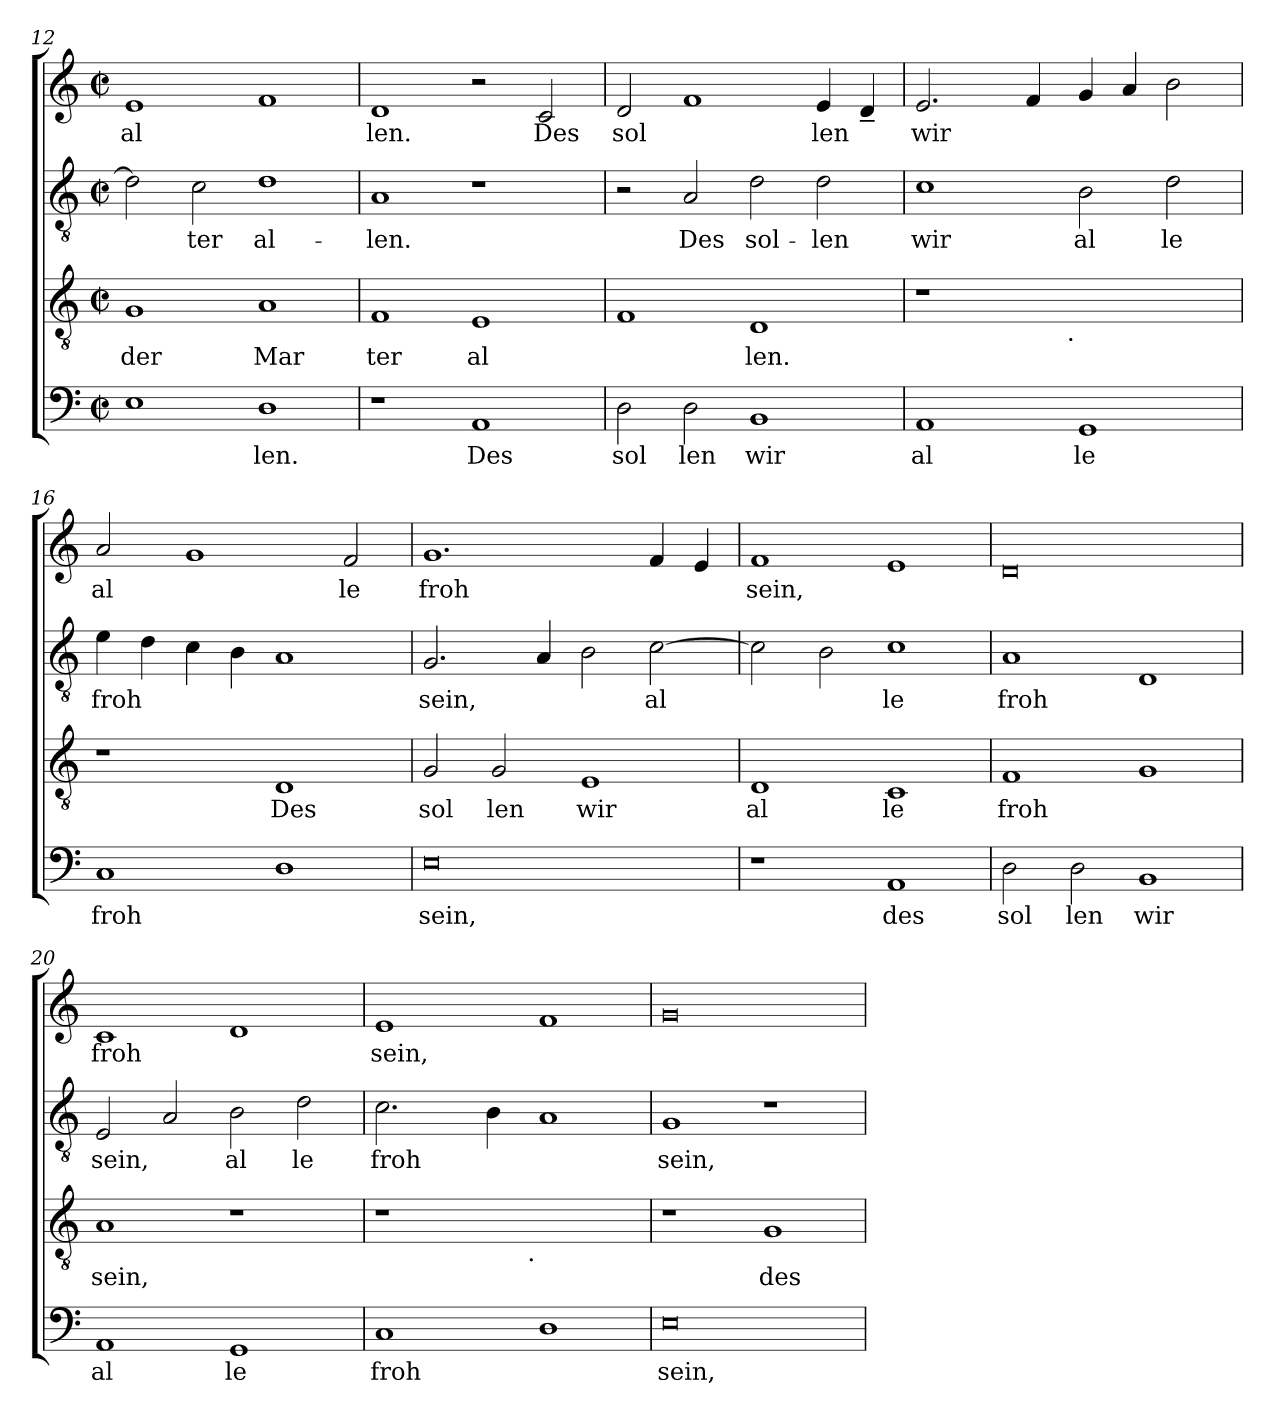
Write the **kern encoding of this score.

**kern	**text	**kern	**text	**kern	**text	**kern	**text
*part4	*part4	*part3	*part3	*part2	*part2	*part1	*part1
*staff4	*staff4	*staff3	*staff3	*staff2	*staff2	*staff1	*staff1
*clefF4	*	*clefGv2	*	*clefGv2	*	*clefG2	*
*k[]	*	*k[]	*	*k[]	*	*k[]	*
*C:	*	*C:	*	*C:	*	*C:	*
*M2/2	*	*M2/2	*	*M2/2	*	*M2/2	*
*met(c|)	*	*met(c|)	*	*met(c|)	*	*met(c|)	*
=12	=12	=12	=12	=12	=12	=12	=12
!	!	!	!LO:LY:b	!	!	!	!LO:LY:b
1E	.	1G	der	2d\]	.	1e	al
!	!	!	!	!	!LO:LY:b	!	!
.	.	.	.	2c\	-ter	.	.
!	!LO:LY:b	!	!LO:LY:b	!	!LO:LY:b	!	!
1D	len.	1A	Mar	1d	al-	1f	.
=13	=13	=13	=13	=13	=13	=13	=13
!	!	!	!LO:LY:b	!	!LO:LY:b	!	!LO:LY:b
1r	.	1F	ter	1A	-len.	1d	len.
!	!LO:LY:b	!	!LO:LY:b	!	!	!	!
1AA	Des	1E	al	1r	.	2r	.
!	!	!	!	!	!	!	!LO:LY:b
.	.	.	.	.	.	2c/	Des
=14	=14	=14	=14	=14	=14	=14	=14
!	!LO:LY:b	!	!	!	!	!	!LO:LY:b
2D\	sol	1F	.	2r	.	2d/	sol
!	!LO:LY:b	!	!	!	!LO:LY:b	!	!
2D\	len	.	.	2A/	Des	1f	.
!	!LO:LY:b	!	!LO:LY:b	!	!LO:LY:b	!	!
1BB	wir	1D	len.	2d\	sol-	.	.
!	!	!	!	!	!LO:LY:b	!	!LO:LY:b
.	.	.	.	2d\	-len	4e/	len
.	.	.	.	.	.	4d~</	.
!!LO:LB:g=z
=15	=15	=15	=15	=15	=15	=15	=15
!	!LO:LY:b	!	!	!	!LO:LY:b	!	!LO:LY:b
*	*	*^	*	*	*	*	*
1AA	al	1r	2ryy	.	1c	wir	2.e/	wir
.	.	.	4...ryy	.	.	.	.	.
.	.	.	.	.	.	.	4f/	.
!	!	!	!LO:TX:b:t=.	!	!	!	!	!
.	.	.	1ryy	.	.	.	.	.
!	!LO:LY:b	!	!	!	!	!LO:LY:b	!	!
1GG	le	1ryy	.	.	2B\	al	4g/	.
.	.	.	.	.	.	.	4a/	.
!	!	!	!	!	!	!LO:LY:b	!	!
.	.	.	.	.	2d\	le	2b\	.
.	.	.	32ryy	.	.	.	.	.
=16	=16	=16	=16	=16	=16	=16	=16	=16
!	!LO:LY:b	!	!	!	!	!LO:LY:b	!	!LO:LY:b
*	*	*v	*v	*	*	*	*	*
1C	froh	1r	.	4e\	froh	2a/	al
.	.	.	.	4d\	.	.	.
.	.	.	.	4c\	.	1g	.
.	.	.	.	4B\	.	.	.
!	!	!	!LO:LY:b	!	!	!	!
1D	.	1D	Des	1A	.	.	.
!	!	!	!	!	!	!	!LO:LY:b
.	.	.	.	.	.	2f/	le
=17	=17	=17	=17	=17	=17	=17	=17
!	!LO:LY:b	!	!LO:LY:b	!	!LO:LY:b	!	!LO:LY:b
0E	sein,	2G/	sol	2.G/	sein,	1.g	froh
!	!	!	!LO:LY:b	!	!	!	!
.	.	2G/	len	.	.	.	.
.	.	.	.	4A/	.	.	.
!	!	!	!LO:LY:b	!	!	!	!
.	.	1E	wir	2B\	.	.	.
!	!	!	!	!	!LO:LY:b	!	!
.	.	.	.	[>2c\	al	4f/	.
.	.	.	.	.	.	4e/	.
=18	=18	=18	=18	=18	=18	=18	=18
!	!	!	!LO:LY:b	!	!	!	!LO:LY:b
1r	.	1D	al	2c\]	.	1f	sein,
.	.	.	.	2B\	.	.	.
!	!LO:LY:b	!	!LO:LY:b	!	!LO:LY:b	!	!
1AA	des	1C	le	1c	le	1e	.
=19	=19	=19	=19	=19	=19	=19	=19
!	!LO:LY:b	!	!LO:LY:b	!	!LO:LY:b	!	!
2D\	sol	1F	froh	1A	froh	0d	.
!	!LO:LY:b	!	!	!	!	!	!
2D\	len	.	.	.	.	.	.
!	!LO:LY:b	!	!	!	!	!	!
1BB	wir	1G	.	1D	.	.	.
=20	=20	=20	=20	=20	=20	=20	=20
!	!LO:LY:b	!	!LO:LY:b	!	!LO:LY:b	!	!LO:LY:b
1AA	al	1A	sein,	2E/	sein,	1c	froh
.	.	.	.	2A/	.	.	.
!	!LO:LY:b	!	!	!	!LO:LY:b	!	!
1GG	le	1r	.	2B\	al	1d	.
!	!	!	!	!	!LO:LY:b	!	!
.	.	.	.	2d\	le	.	.
!!LO:PB:g=z
=21	=21	=21	=21	=21	=21	=21	=21
!	!LO:LY:b	!	!	!	!LO:LY:b	!	!LO:LY:b
*	*	*^	*	*	*	*	*
1C	froh	1r	2ryy	.	2.c\	froh	1e	sein,
.	.	.	4...ryy	.	.	.	.	.
.	.	.	.	.	4B\	.	.	.
!	!	!	!LO:TX:b:t=.	!	!	!	!	!
.	.	.	1ryy	.	.	.	.	.
1D	.	1ryy	.	.	1A	.	1f	.
.	.	.	32ryy	.	.	.	.	.
=22	=22	=22	=22	=22	=22	=22	=22	=22
!	!LO:LY:b	!	!	!	!	!LO:LY:b	!	!
*	*	*v	*v	*	*	*	*	*
0E	sein,	1r	.	1G	sein,	0g	.
!	!	!	!LO:LY:b	!	!	!	!
.	.	1G	des	1r	.	.	.
=	=	=	=	=	=	=	=
*-	*-	*-	*-	*-	*-	*-	*-
